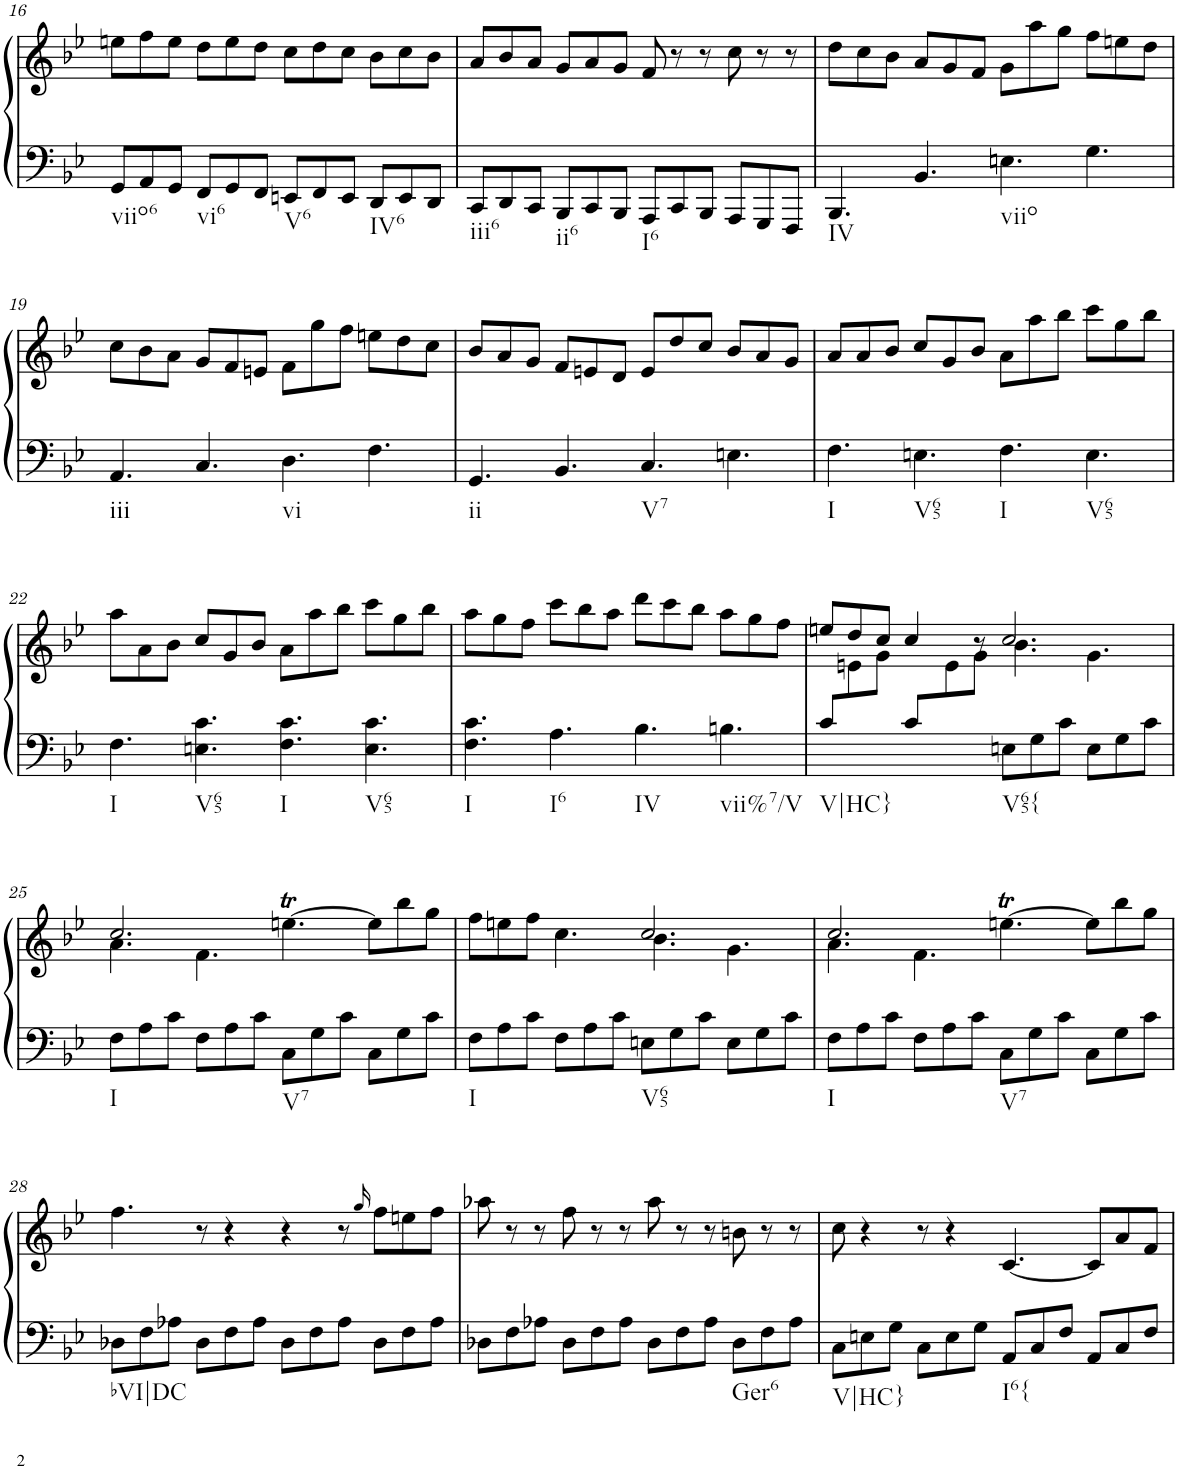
**kern	**kern
*part1	*part1
*staff2	*staff1
*I"Piano	*
*I'Pno.	*
!!LO:PB:g=z
*clefF4	*clefG2
*k[b-e-]	*k[b-e-]
*M12/8	*M12/8
=16	=16
!LO:TX:b:t=viio6	!
8GG/L	8een\L
8AA/	8ff\
8GG/J	8ee\J
!LO:TX:b:t=vi6	!
8FF/L	8dd\L
8GG/	8ee\
8FF/J	8dd\J
!LO:TX:b:t=V6	!
8EEn/L	8cc\L
8FF/	8dd\
8EE/J	8cc\J
!LO:TX:b:t=IV6	!
8DD/L	8b-\L
8EE/	8cc\
8DD/J	8b-\J
=17	=17
!LO:TX:b:t=iii6	!
8CC/L	8a/L
8DD/	8b-/
8CC/J	8a/J
!LO:TX:b:t=ii6	!
8BBB-/L	8g/L
8CC/	8a/
8BBB-/J	8g/J
!LO:TX:b:t=I6	!
8AAA/L	8f/
8CC/	8r
8BBB-/J	8r
8AAA/L	8cc\
8GGG/	8r
8FFF/J	8r
=18	=18
!LO:TX:b:t=IV	!
4.BBB-/	8dd\L
.	8cc\
.	8b-\J
4.BB-/	8a/L
.	8g/
.	8f/J
!LO:TX:b:t=viio	!
4.En\	8g\L
.	8aa\
.	8gg\J
4.G\	8ff\L
.	8een\
.	8dd\J
!!LO:LB:g=z
=19	=19
!LO:TX:b:t=iii	!
4.AA/	8cc\L
.	8b-\
.	8a\J
4.C/	8g/L
.	8f/
.	8en/J
!LO:TX:b:t=vi	!
4.D\	8f\L
.	8gg\
.	8ff\J
4.F\	8een\L
.	8dd\
.	8cc\J
=20	=20
!LO:TX:b:t=ii	!
4.GG/	8b-/L
.	8a/
.	8g/J
4.BB-/	8f/L
.	8en/
.	8d/J
!LO:TX:b:t=V7	!
4.C/	8e/L
.	8dd/
.	8cc/J
4.En\	8b-/L
.	8a/
.	8g/J
=21	=21
!LO:TX:b:t=I	!
4.F\	8a/L
.	8a/
.	8b-/J
!LO:TX:b:t=V65	!
4.En\	8cc/L
.	8g/
.	8b-/J
!LO:TX:b:t=I	!
4.F\	8a\L
.	8aa\
.	8bb-\J
!LO:TX:b:t=V65	!
4.E\	8ccc\L
.	8gg\
.	8bb-\J
!!LO:LB:g=z
=22	=22
!LO:TX:b:t=I	!
4.F\	8aa\L
.	8a\
.	8b-\J
!LO:TX:b:t=V65	!
4.En\ 4.c\	8cc/L
.	8g/
.	8b-/J
!LO:TX:b:t=I	!
4.F\ 4.c\	8a\L
.	8aa\
.	8bb-\J
!LO:TX:b:t=V65	!
4.E\ 4.c\	8ccc\L
.	8gg\
.	8bb-\J
=23	=23
!LO:TX:b:t=I	!
4.F\ 4.c\	8aa\L
.	8gg\
.	8ff\J
!LO:TX:b:t=I6	!
4.A\	8ccc\L
.	8bb-\
.	8aa\J
!LO:TX:b:t=IV	!
4.B-\	8ddd\L
.	8ccc\
.	8bb-\J
!LO:TX:b:t=vii%7/V	!
4.Bn\	8aa\L
.	8gg\
.	8ff\J
=24	=24
*	*^
*	*	*^
!LO:TX:b:t=V|HC}	!	!	!
8c/L	8een/L	2.ryy	8ryy
4ryy	8dd/	.	8en\
.	8cc/J	.	8g\J
8c/L	4cc/	.	8ryy
4ryy	.	.	8e\
.	8r	.	8g\J
!LO:TX:b:t=V65{	!	!	!
8En\L	4.b-\	2.cc/	2.ryy
8G\	.	.	.
8c\J	.	.	.
8E\L	4.g\	.	.
8G\	.	.	.
8c\J	.	.	.
*	*	*v	*v
!!LO:LB:g=z
=25	=25	=25
!LO:TX:b:t=I	!	!
8F\L	4.a\	2.cc/
8A\	.	.
8c\J	.	.
8F\L	4.f\	.
8A\	.	.
8c\J	.	.
!LO:TX:b:t=V7	!	!
8C\L	[>4.eent\	2.ryy
8G\	.	.
8c\J	.	.
8C\L	8ee\L]	.
8G\	8bb-\	.
8c\J	8gg\J	.
=26	=26	=26
!LO:TX:b:t=I	!	!
8F\L	8ff\L	2.ryy
8A\	8een\	.
8c\J	8ff\J	.
8F\L	4.cc\	.
8A\	.	.
8c\J	.	.
!LO:TX:b:t=V65	!	!
8En\L	4.b-\	2.cc/
8G\	.	.
8c\J	.	.
8E\L	4.g\	.
8G\	.	.
8c\J	.	.
=27	=27	=27
!LO:TX:b:t=I	!	!
8F\L	4.a\	2.cc/
8A\	.	.
8c\J	.	.
8F\L	4.f\	.
8A\	.	.
8c\J	.	.
!LO:TX:b:t=V7	!	!
8C\L	[>4.eent\	2.ryy
8G\	.	.
8c\J	.	.
8C\L	8ee\L]	.
8G\	8bb-\	.
8c\J	8gg\J	.
*	*v	*v
!!LO:LB:g=z
=28	=28
!LO:TX:b:t=bVI|DC	!
8D-X\L	4.ff\
8F\	.
8A-X\J	.
8D-\L	8r
8F\	4r
8A-\J	.
8D-\L	4r
8F\	.
8A-\J	8r
.	16qgg/
8D-\L	8ff\L
8F\	8een\
8A-\J	8ff\J
=29	=29
8D-X\L	8aa-X\
8F\	8r
8A-X\J	8r
8D-\L	8ff\
8F\	8r
8A-\J	8r
8D-\L	8aa-\
8F\	8r
8A-\J	8r
!LO:TX:b:t=Ger6	!
8D-\L	8bn\
8F\	8r
8A-\J	8r
=30	=30
!LO:TX:b:t=V|HC}	!
8C\L	8cc\
8En\	4r
8G\J	.
8C\L	8r
8E\	4r
8G\J	.
!LO:TX:b:t=I6{	!
8AA/L	[4.c/
8C/	.
8F/J	.
8AA/L	8c/L]
8C/	8a/
8F/J	8f/J
=	=
*-	*-
